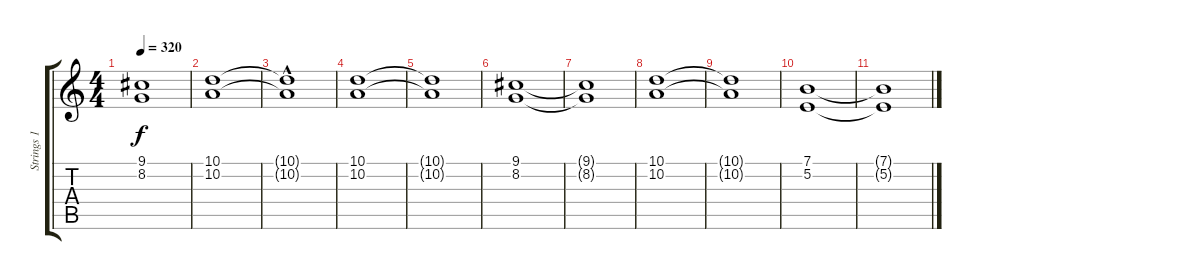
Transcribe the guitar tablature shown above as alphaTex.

\track ("Strings 1" "Strings 1") {instrument stringensemble1}
\staff {score tabs}
\tuning (E4 B3 G3 D3 A2 E2) {hide}
\ts (4 4)
\tempo 320
\clef g2
\ks c
(9.1{t} 8.2{t}).1{dy f} |
(10.1 10.2).1 |
(10.1{hac t} 10.2{t}).1 |
(10.1 10.2).1 |
(10.1{t} 10.2{t}).1 |
(9.1 8.2).1 |
(9.1{t} 8.2{t}).1 |
(10.1 10.2).1 |
(10.1{t} 10.2{t}).1 |
(7.1 5.2).1 |
(7.1{t} 5.2{t}).1
